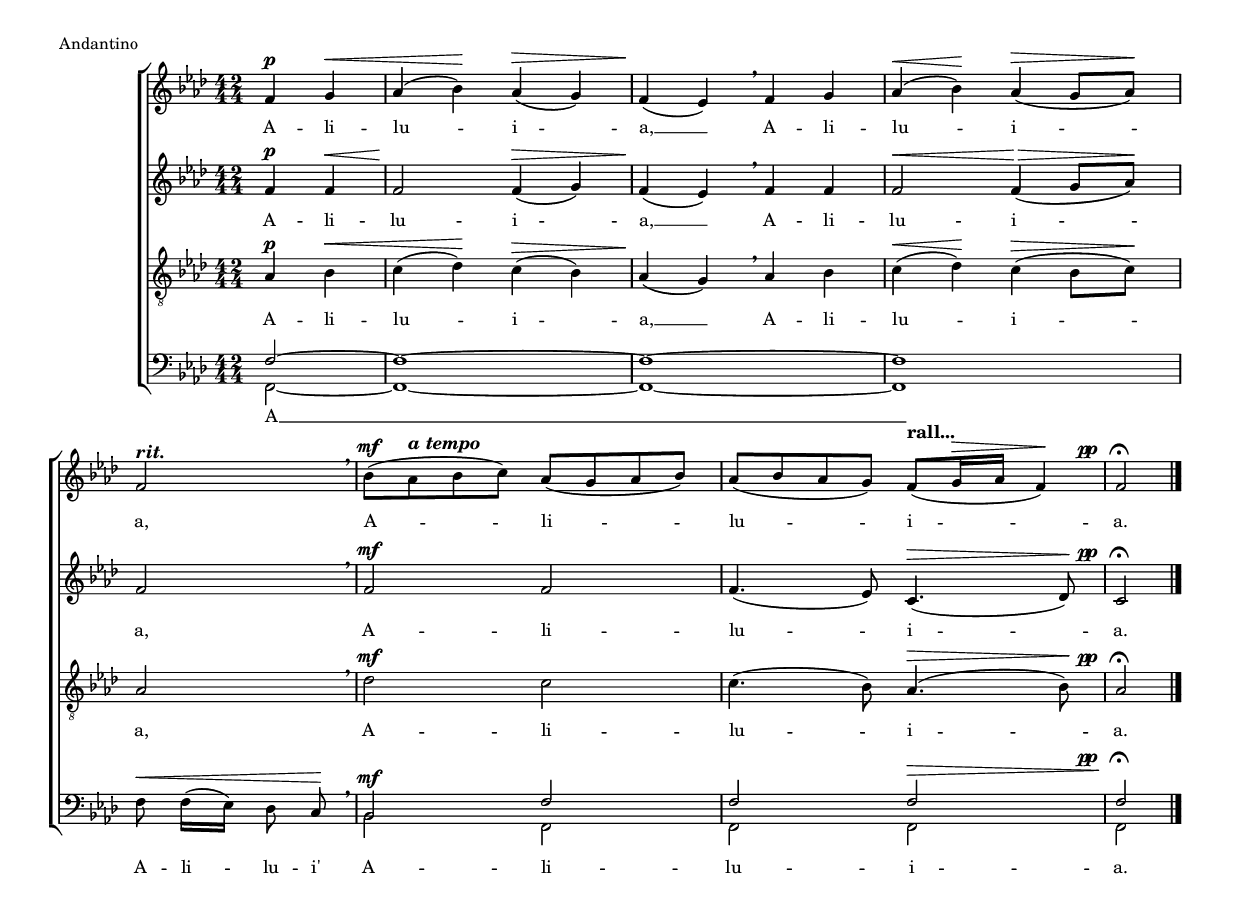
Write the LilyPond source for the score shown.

\version "2.19.80"
\include "defines.ly"
#(define myNoteSpacing 8.0)
\include "preamble.ly"

\header {
  meter = "Andantino"
}

global = {
  \globalPreamble
  \key as \major
  \override Staff.TimeSignature.stencil = #ly:text-interface::print
  \override Staff.TimeSignature.text = #mixedTimeSigMarkup
  \time 2/4
}

ppAndFermata = \markup {
  \hspace #-5.0
  \musicglyph "p"
  \hspace #-1.0
  \musicglyph "p"
  \hspace #1.0
  \musicglyph "scripts.ufermata"
}

sopWords = \lyricmode {
  A -- li -- lu -- i -- a, __
  A -- li -- lu -- i -- a,
  A -- li -- lu -- i -- a.
}

altoWords = \sopWords

tenorWords = \sopWords

bassWords = \lyricmode {
  A __
  A -- li -- lu -- i'
  A -- li -- lu -- i -- a.
}

sopMusic = \relative c' {
  \cadenzaOn

  f4^\p g^\< \bar "|"
  as( bes)\! as(^\> g) \bar "|"
  f(\! es) \breathe f g \bar "|"
  as(^\< bes)\! as(^\> g8[ as)]\! \bar "|"
  f2^\ritMarkup \breathe \bar "|"
  bes8([^\mf as^\atempoMarkup bes c)] as([ g as bes)] \bar "|"
  as([ bes as g)] f([^\rallMarkup g16^\> as] f4)\! \bar "|"
  f2^\ppAndFermata \bar "|."
}

altoMusic = \relative c' {
  \cadenzaOn

  f4^\p f^\<
  f2\! f4(^\> g)
  f(\! es) \breathe f f
  f2^\< f4(^\> g8[ as)]\!
  f2 \breathe
  f^\mf f
  f4.( es8) c4.(^\> des8)\!
  c2^\ppAndFermata
}

tenorMusic = \relative c' {
  \cadenzaOn

  as4^\p bes^\<
  c( des)\! c(^\> bes)
  as(\! g) \breathe as bes
  c(^\< des)\! c(^\> bes8[ c)]\!
  as2 \breathe
  des^\mf c
  c4.( bes8) as4.(^\> bes8)\!
  as2^\ppAndFermata
}

bassMusic = \relative c' {
  \cadenzaOn

  <<
    {
      \voiceOne
      f,2~
      f1~
      f1~
      f1
    }
    \new Voice = "split" {
      \voiceTwo
      f,2~
      f1~
      f1~
      f1
    }
  >>
  \oneVoice
  f'8^\< f16([ es)] des8 c8\! \breathe
  <<
    {
      \voiceOne
      bes2^\mf f'
      f f^\>
      f2\!^\ppAndFermata
    }
    \new Voice = "split" {
      \voiceTwo
      bes,2 f
      f f
      f2
    }
  >>
  \oneVoice
}

\include "four-staves.ly"
